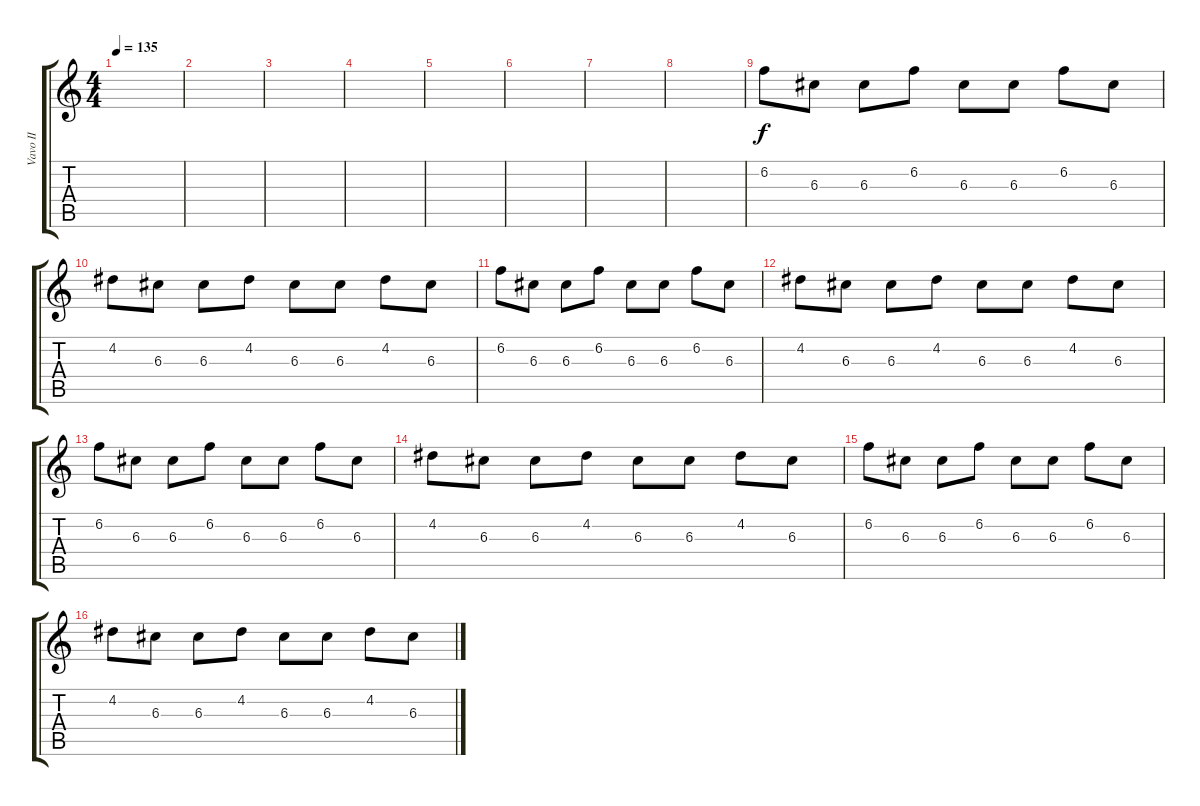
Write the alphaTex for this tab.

\track ("Vavo II" "Vavo II") {instrument electricguitarjazz}
\staff {score tabs}
\tuning (E4 B3 G3 D3 A2 E2) {hide}
\ts (4 4)
\tempo 135
\clef g2
\ks c
|
|
|
|
|
|
|
|
6.2.8 6.3.8 6.3.8 6.2.8 6.3.8 6.3.8 6.2.8 6.3.8 |
4.2.8 6.3.8 6.3.8 4.2.8 6.3.8 6.3.8 4.2.8 6.3.8 |
6.2.8 6.3.8 6.3.8 6.2.8 6.3.8 6.3.8 6.2.8 6.3.8 |
4.2.8 6.3.8 6.3.8 4.2.8 6.3.8 6.3.8 4.2.8 6.3.8 |
6.2.8 6.3.8 6.3.8 6.2.8 6.3.8 6.3.8 6.2.8 6.3.8 |
4.2.8 6.3.8 6.3.8 4.2.8 6.3.8 6.3.8 4.2.8 6.3.8 |
6.2.8 6.3.8 6.3.8 6.2.8 6.3.8 6.3.8 6.2.8 6.3.8 |
4.2.8 6.3.8 6.3.8 4.2.8 6.3.8 6.3.8 4.2.8 6.3.8
